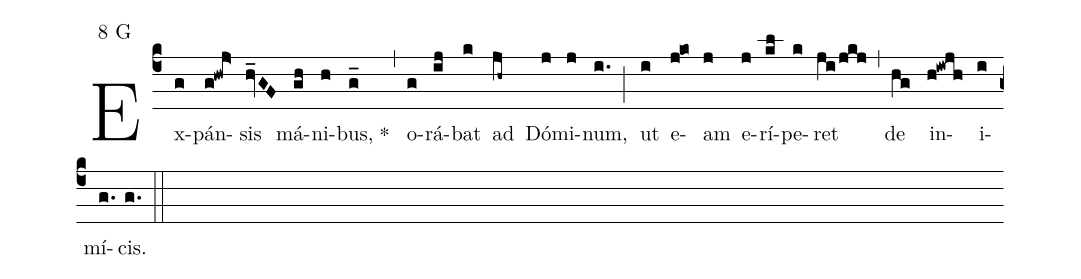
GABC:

mode:8 G;
%%
(c4) Ex(g)pán(g!hwj>)sis(hv_GF) má(gh)ni(h)bus,(g_)  *()(,)  o(g)rá(ij)bat(k) ad(jh~) Dó(j)mi(j)num,(i.) (;)  ut(i) e(j@ko)am(j) e(j)rí(kl)pe(k)ret(ji/jkj) (,)  de(hg) in(h!iwjh)i(i)mí(g.)cis.(g.) (::)
